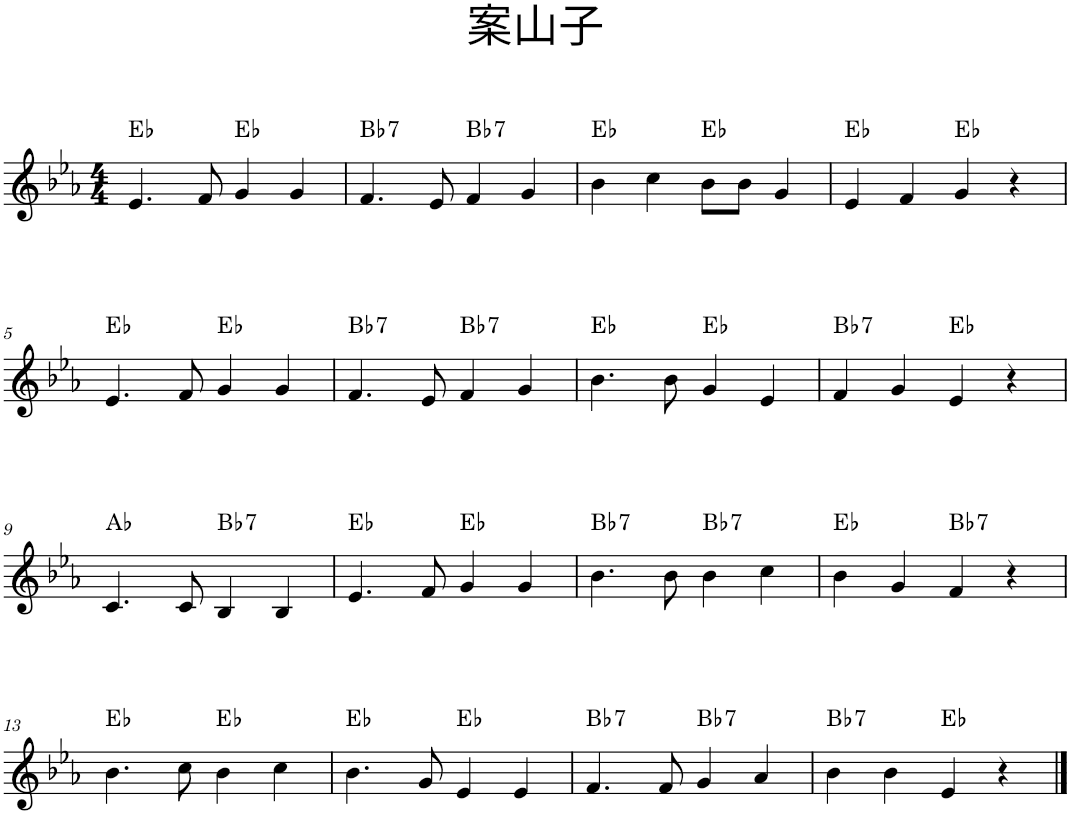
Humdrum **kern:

**kern	**harte
*part1	*part1
*staff1	*
*I"Piano	*
*I'Pno.	*
*clefG2	*
*k[b-e-a-]	*
*M4/4	*
=1	=1
4.e-/	Eb:maj
8f/	.
4g/	Eb:maj
4g/	.
=2	=2
!	!LO:H:kt=7
4.f/	Bb:7
8e-/	.
!	!LO:H:kt=7
4f/	Bb:7
4g/	.
=3	=3
4b-\	Eb:maj
4cc\	.
8b-\L	Eb:maj
8b-\J	.
4g/	.
=4	=4
4e-/	Eb:maj
4f/	.
4g/	Eb:maj
4r	.
!!LO:LB:g=z
=5	=5
4.e-/	Eb:maj
8f/	.
4g/	Eb:maj
4g/	.
=6	=6
!	!LO:H:kt=7
4.f/	Bb:7
8e-/	.
!	!LO:H:kt=7
4f/	Bb:7
4g/	.
=7	=7
4.b-\	Eb:maj
8b-\	.
4g/	Eb:maj
4e-/	.
=8	=8
!	!LO:H:kt=7
4f/	Bb:7
4g/	.
4e-/	Eb:maj
4r	.
!!LO:LB:g=z
=9	=9
4.c/	Ab:maj
8c/	.
!	!LO:H:kt=7
4B-/	Bb:7
4B-/	.
=10	=10
4.e-/	Eb:maj
8f/	.
4g/	Eb:maj
4g/	.
=11	=11
!	!LO:H:kt=7
4.b-\	Bb:7
8b-\	.
!	!LO:H:kt=7
4b-\	Bb:7
4cc\	.
=12	=12
4b-\	Eb:maj
4g/	.
!	!LO:H:kt=7
4f/	Bb:7
4r	.
!!LO:LB:g=z
=13	=13
4.b-\	Eb:maj
8cc\	.
4b-\	Eb:maj
4cc\	.
=14	=14
4.b-\	Eb:maj
8g/	.
4e-/	Eb:maj
4e-/	.
=15	=15
!	!LO:H:kt=7
4.f/	Bb:7
8f/	.
!	!LO:H:kt=7
4g/	Bb:7
4a-/	.
=16	=16
!	!LO:H:kt=7
4b-\	Bb:7
4b-\	.
4e-/	Eb:maj
4r	.
==	==
*-	*-
